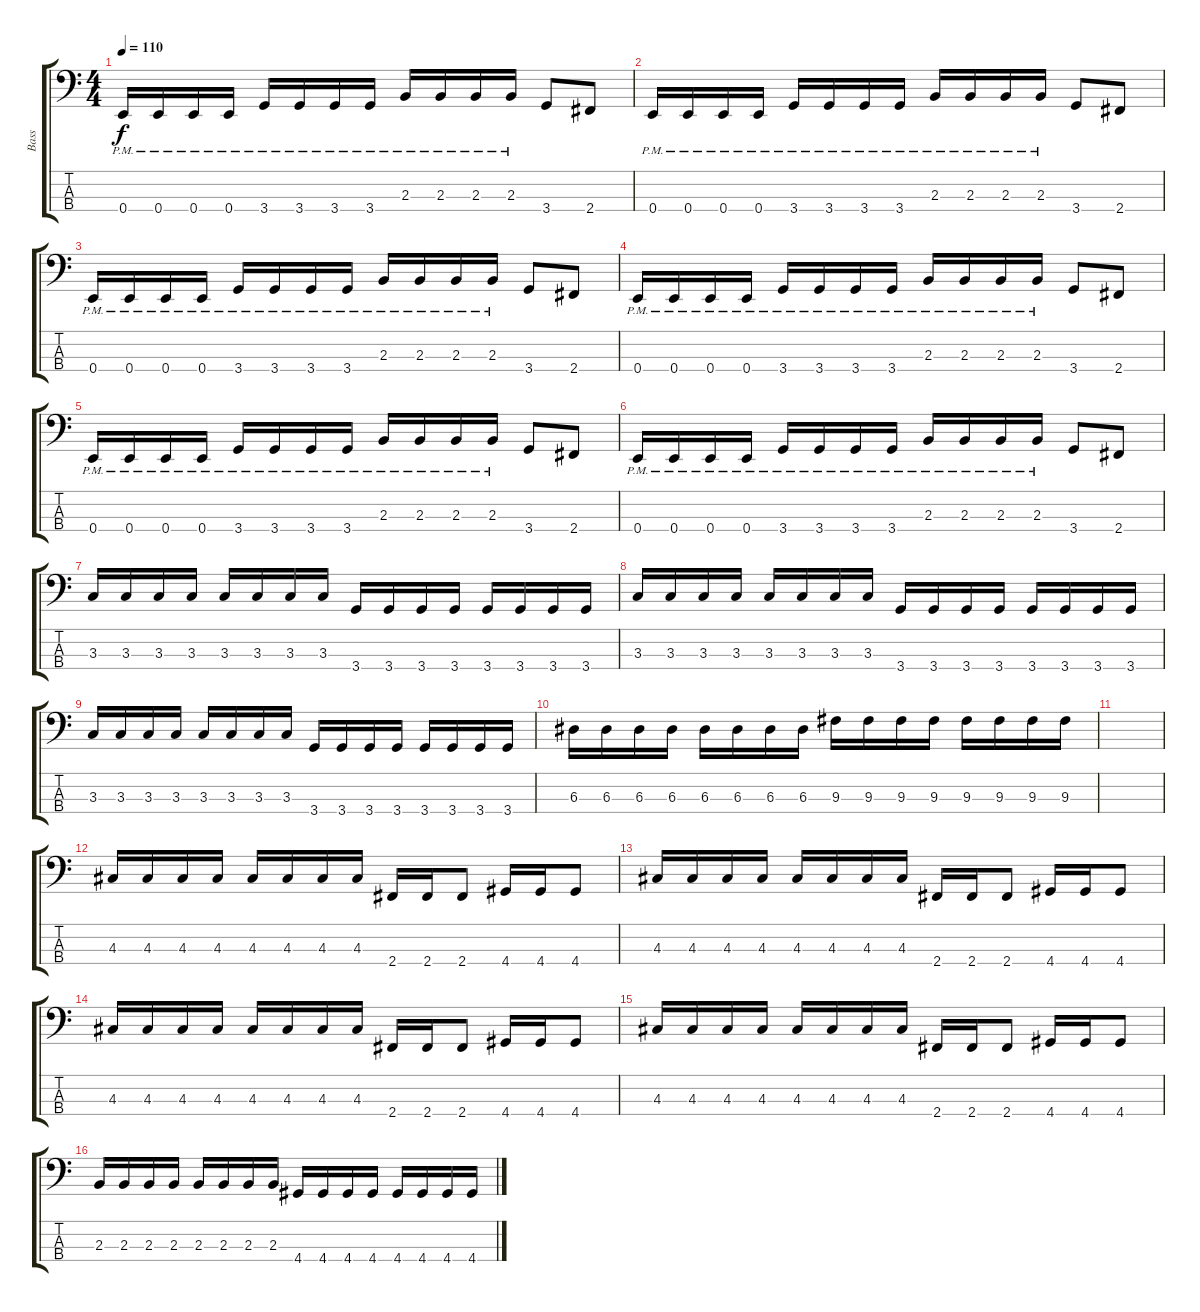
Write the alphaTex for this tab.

\track ("Bass" "Bass") {instrument electricbassfinger}
\staff {score tabs}
\tuning (G2 D2 A1 E1) {hide}
\ts (4 4)
\tempo 110
\clef f4
\ks c
0.4{pm}.16{dy f} 0.4{pm}.16 0.4{pm}.16 0.4{pm}.16 3.4{pm}.16 3.4{pm}.16 3.4{pm}.16 3.4{pm}.16 2.3{pm}.16 2.3{pm}.16 2.3{pm}.16 2.3{pm}.16 3.4.8 2.4.8 |
0.4{pm}.16 0.4{pm}.16 0.4{pm}.16 0.4{pm}.16 3.4{pm}.16 3.4{pm}.16 3.4{pm}.16 3.4{pm}.16 2.3{pm}.16 2.3{pm}.16 2.3{pm}.16 2.3{pm}.16 3.4.8 2.4.8 |
0.4{pm}.16 0.4{pm}.16 0.4{pm}.16 0.4{pm}.16 3.4{pm}.16 3.4{pm}.16 3.4{pm}.16 3.4{pm}.16 2.3{pm}.16 2.3{pm}.16 2.3{pm}.16 2.3{pm}.16 3.4.8 2.4.8 |
0.4{pm}.16 0.4{pm}.16 0.4{pm}.16 0.4{pm}.16 3.4{pm}.16 3.4{pm}.16 3.4{pm}.16 3.4{pm}.16 2.3{pm}.16 2.3{pm}.16 2.3{pm}.16 2.3{pm}.16 3.4.8 2.4.8 |
0.4{pm}.16 0.4{pm}.16 0.4{pm}.16 0.4{pm}.16 3.4{pm}.16 3.4{pm}.16 3.4{pm}.16 3.4{pm}.16 2.3{pm}.16 2.3{pm}.16 2.3{pm}.16 2.3{pm}.16 3.4.8 2.4.8 |
0.4{pm}.16 0.4{pm}.16 0.4{pm}.16 0.4{pm}.16 3.4{pm}.16 3.4{pm}.16 3.4{pm}.16 3.4{pm}.16 2.3{pm}.16 2.3{pm}.16 2.3{pm}.16 2.3{pm}.16 3.4.8 2.4.8 |
3.3.16 3.3.16 3.3.16 3.3.16 3.3.16 3.3.16 3.3.16 3.3.16 3.4.16 3.4.16 3.4.16 3.4.16 3.4.16 3.4.16 3.4.16 3.4.16 |
3.3.16 3.3.16 3.3.16 3.3.16 3.3.16 3.3.16 3.3.16 3.3.16 3.4.16 3.4.16 3.4.16 3.4.16 3.4.16 3.4.16 3.4.16 3.4.16 |
3.3.16 3.3.16 3.3.16 3.3.16 3.3.16 3.3.16 3.3.16 3.3.16 3.4.16 3.4.16 3.4.16 3.4.16 3.4.16 3.4.16 3.4.16 3.4.16 |
6.3.16 6.3.16 6.3.16 6.3.16 6.3.16 6.3.16 6.3.16 6.3.16 9.3.16 9.3.16 9.3.16 9.3.16 9.3.16 9.3.16 9.3.16 9.3.16 |
|
4.3.16 4.3.16 4.3.16 4.3.16 4.3.16 4.3.16 4.3.16 4.3.16 2.4.16 2.4.16 2.4.8 4.4.16 4.4.16 4.4.8 |
4.3.16 4.3.16 4.3.16 4.3.16 4.3.16 4.3.16 4.3.16 4.3.16 2.4.16 2.4.16 2.4.8 4.4.16 4.4.16 4.4.8 |
4.3.16 4.3.16 4.3.16 4.3.16 4.3.16 4.3.16 4.3.16 4.3.16 2.4.16 2.4.16 2.4.8 4.4.16 4.4.16 4.4.8 |
4.3.16 4.3.16 4.3.16 4.3.16 4.3.16 4.3.16 4.3.16 4.3.16 2.4.16 2.4.16 2.4.8 4.4.16 4.4.16 4.4.8 |
2.3.16 2.3.16 2.3.16 2.3.16 2.3.16 2.3.16 2.3.16 2.3.16 4.4.16 4.4.16 4.4.16 4.4.16 4.4.16 4.4.16 4.4.16 4.4.16
